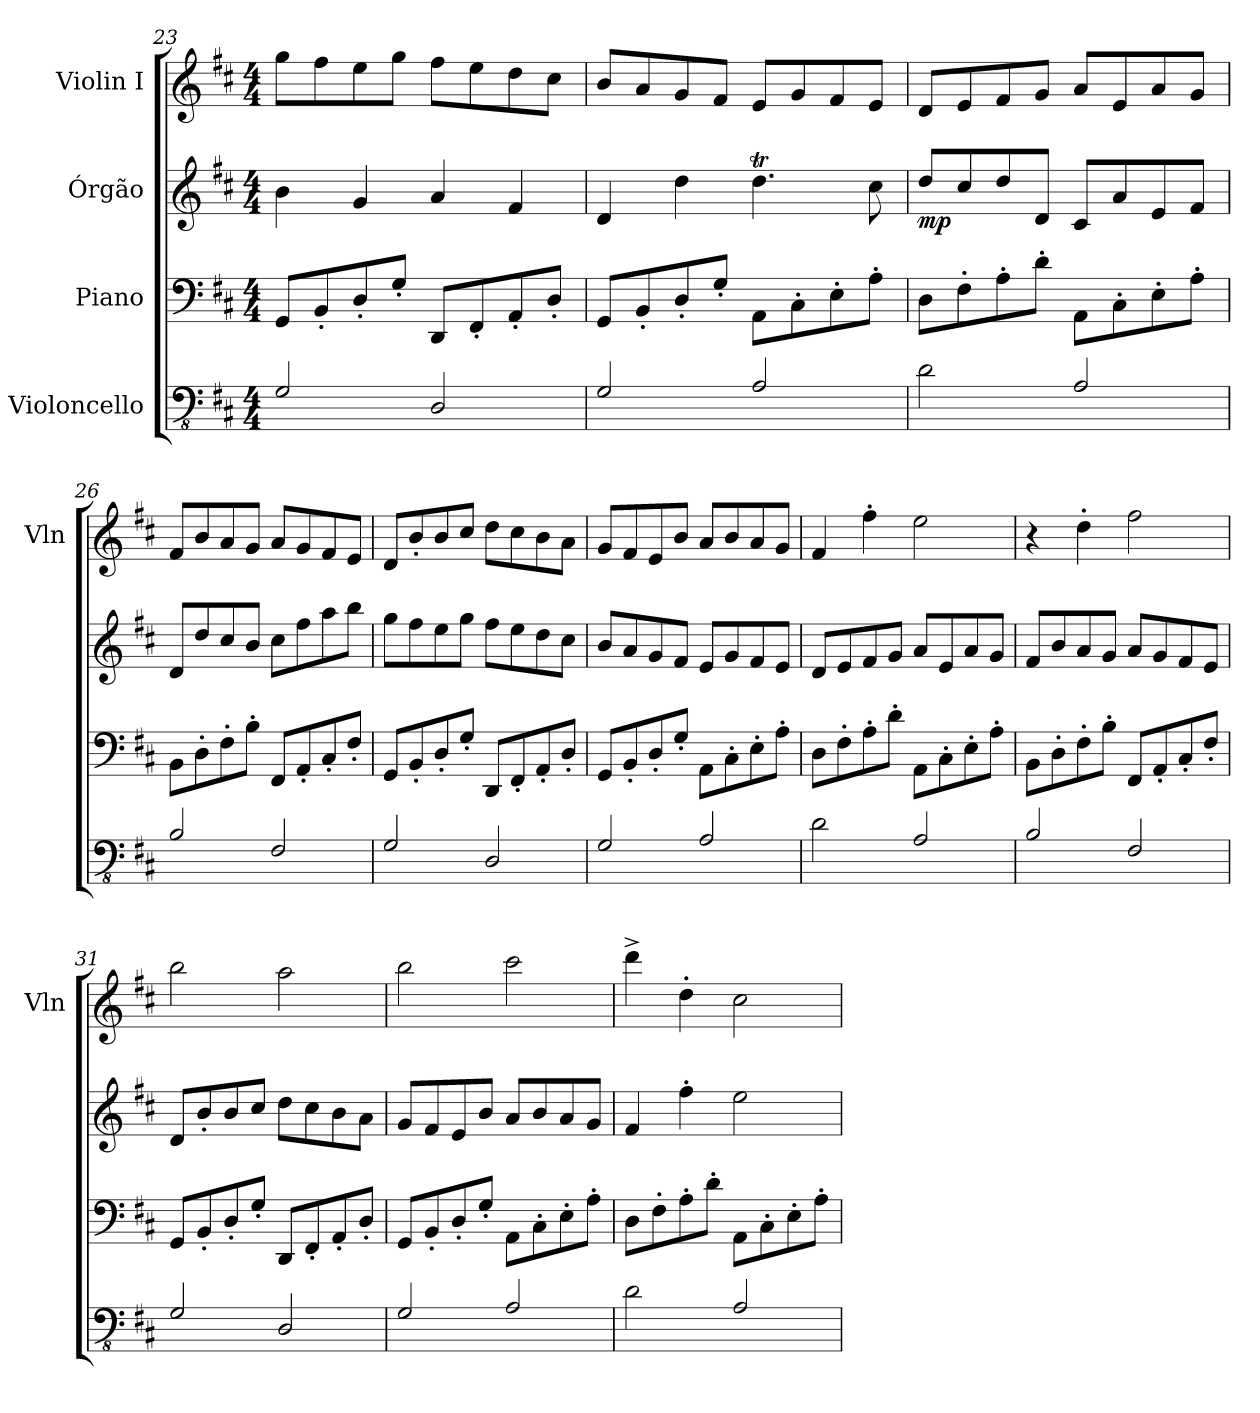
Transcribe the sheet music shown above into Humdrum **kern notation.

**kern	**kern	**kern	**dynam	**kern
*part4	*part3	*part2	*part2	*part1
*staff4	*staff3	*staff2	*staff2	*staff1
*I"Violoncello	*I"Piano	*I"Órgão	*	*I"Violin I
*	*	*	*	*I'Vln
*clefFv4	*clefF4	*clefG2	*	*clefG2
*ITrd7c12	*	*	*	*
*k[f#c#]	*k[f#c#]	*k[f#c#]	*	*k[f#c#]
*M4/4	*M4/4	*M4/4	*	*M4/4
=23	=23	=23	=23	=23
2GGG/	8GG/L	4b\	.	8gg\L
.	8BB'/	.	.	8ff#\
.	8D'/	4g/	.	8ee\
.	8G'/J	.	.	8gg\J
2DDD/	8DD/L	4a/	.	8ff#\L
.	8FF#'/	.	.	8ee\
.	8AA'/	4f#/	.	8dd\
.	8D'/J	.	.	8cc#\J
=24	=24	=24	=24	=24
2GGG/	8GG/L	4d/	.	8b/L
.	8BB'/	.	.	8a/
.	8D'/	4dd\	.	8g/
.	8G'/J	.	.	8f#/J
2AAA/	8AA\L	4.ddT\	.	8e/L
.	8C#'\	.	.	8g/
.	8E'\	.	.	8f#/
.	8A'\J	8cc#\	.	8e/J
!!LO:LB:g=z
=25	=25	=25	=25	=25
!	!	!	!LO:DY:b	!
2DD\	8D\L	8dd/L	mp	8d/L
.	8F#'\	8cc#/	.	8e/
.	8A'\	8dd/	.	8f#/
.	8d'\J	8d/J	.	8g/J
2AAA/	8AA\L	8c#/L	.	8a/L
.	8C#'\	8a/	.	8e/
.	8E'\	8e/	.	8a/
.	8A'\J	8f#/J	.	8g/J
=26	=26	=26	=26	=26
2BBB/	8BB\L	8d/L	.	8f#/L
.	8D'\	8dd/	.	8b/
.	8F#'\	8cc#/	.	8a/
.	8B'\J	8b/J	.	8g/J
2FFF#/	8FF#/L	8cc#\L	.	8a/L
.	8AA'/	8ff#\	.	8g/
.	8C#'/	8aa\	.	8f#/
.	8F#'/J	8bb\J	.	8e/J
=27	=27	=27	=27	=27
2GGG/	8GG/L	8gg\L	.	8d/L
.	8BB'/	8ff#\	.	8b'/
.	8D'/	8ee\	.	8b/
.	8G'/J	8gg\J	.	8cc#/J
2DDD/	8DD/L	8ff#\L	.	8dd\L
.	8FF#'/	8ee\	.	8cc#\
.	8AA'/	8dd\	.	8b\
.	8D'/J	8cc#\J	.	8a\J
=28	=28	=28	=28	=28
2GGG/	8GG/L	8b/L	.	8g/L
.	8BB'/	8a/	.	8f#/
.	8D'/	8g/	.	8e/
.	8G'/J	8f#/J	.	8b/J
2AAA/	8AA\L	8e/L	.	8a/L
.	8C#'\	8g/	.	8b/
.	8E'\	8f#/	.	8a/
.	8A'\J	8e/J	.	8g/J
=29	=29	=29	=29	=29
2DD\	8D\L	8d/L	.	4f#/
.	8F#'\	8e/	.	.
.	8A'\	8f#/	.	4ff#'\
.	8d'\J	8g/J	.	.
2AAA/	8AA\L	8a/L	.	2ee\
.	8C#'\	8e/	.	.
.	8E'\	8a/	.	.
.	8A'\J	8g/J	.	.
!!LO:PB:g=z
=30	=30	=30	=30	=30
2BBB/	8BB\L	8f#/L	.	4r
.	8D'\	8b/	.	.
.	8F#'\	8a/	.	4dd'\
.	8B'\J	8g/J	.	.
2FFF#/	8FF#/L	8a/L	.	2ff#\
.	8AA'/	8g/	.	.
.	8C#'/	8f#/	.	.
.	8F#'/J	8e/J	.	.
=31	=31	=31	=31	=31
2GGG/	8GG/L	8d/L	.	2bb\
.	8BB'/	8b'/	.	.
.	8D'/	8b/	.	.
.	8G'/J	8cc#/J	.	.
2DDD/	8DD/L	8dd\L	.	2aa\
.	8FF#'/	8cc#\	.	.
.	8AA'/	8b\	.	.
.	8D'/J	8a\J	.	.
=32	=32	=32	=32	=32
2GGG/	8GG/L	8g/L	.	2bb\
.	8BB'/	8f#/	.	.
.	8D'/	8e/	.	.
.	8G'/J	8b/J	.	.
2AAA/	8AA\L	8a/L	.	2ccc#\
.	8C#'\	8b/	.	.
.	8E'\	8a/	.	.
.	8A'\J	8g/J	.	.
=33	=33	=33	=33	=33
2DD\	8D\L	4f#/	.	4ddd^\
.	8F#'\	.	.	.
.	8A'\	4ff#'\	.	4dd'\
.	8d'\J	.	.	.
2AAA/	8AA\L	2ee\	.	2cc#\
.	8C#'\	.	.	.
.	8E'\	.	.	.
.	8A'\J	.	.	.
=	=	=	=	=
*-	*-	*-	*-	*-
